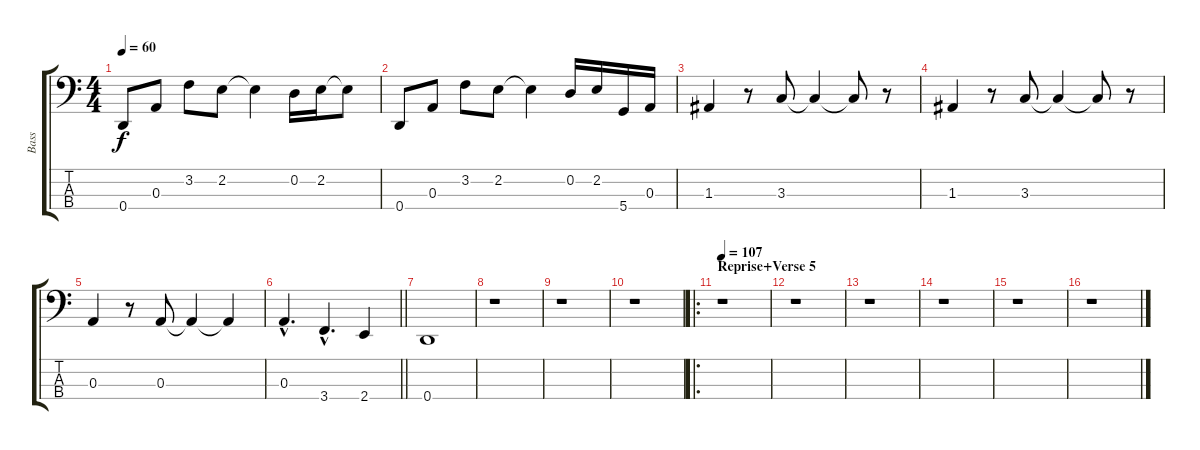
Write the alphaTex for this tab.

\track ("Bass" "Bass") {instrument electricbasspick}
\staff {score tabs}
\tuning (G2 D2 A1 D1) {hide}
\ts (4 4)
\tempo 60
\clef f4
\ks c
0.4.8{dy f} 0.3.8 3.2.8 2.2.8 2.2{t}.4 0.2.16 2.2.16 2.2{t}.8 |
0.4.8 0.3.8 3.2.8 2.2.8 2.2{t}.4 0.2.16 2.2.16 5.4.16 0.3.16 |
1.3.4 r.8 3.3.8 3.3{t}.4 3.3{t}.8 r.8 |
1.3.4 r.8 3.3.8 3.3{t}.4 3.3{t}.8 r.8 |
0.3.4 r.8 0.3.8 0.3{t}.4 0.3{t}.4 |
\barLineRight lightlight
0.3{hac}.4{d} 3.4{hac}.4{d} 2.4.4 |
0.4.1 |
r.1 |
r.1 |
r.1 |
\ro
\section ("" "Reprise+Verse 5")
\tempo 107
r.1 |
r.1 |
r.1 |
r.1 |
r.1 |
r.1
